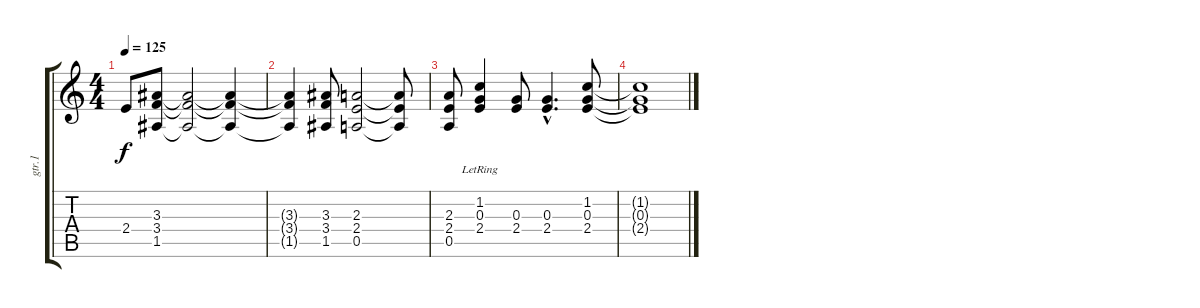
\track ("gtr.1" "gtr.1") {instrument distortionguitar}
\staff {score tabs}
\tuning (E4 B3 G3 D3 A2 E2) {hide}
\ts (4 4)
\tempo 125
\clef g2
\ks c
2.4.8{dy f volume 4} (3.3 3.4 1.5).8 (3.3{t} 3.4{t} 1.5{t}).2 (3.3{t} 3.4{t} 1.5{t}).4 |
(3.3{t} 3.4{t} 1.5{t}).4{volume 0} (3.3 3.4 1.5).8 (2.3 2.4 0.5).2 (2.3{t} 2.4{t} 0.5{t}).8 |
(2.3 2.4 0.5).8 (1.2{lr} 0.3{lr} 2.4{lr}).4 (0.3 2.4).8 (0.3{hac} 2.4{hac}).4{d} (1.2 0.3 2.4).8 |
(1.2{t} 0.3{t} 2.4{t}).1
